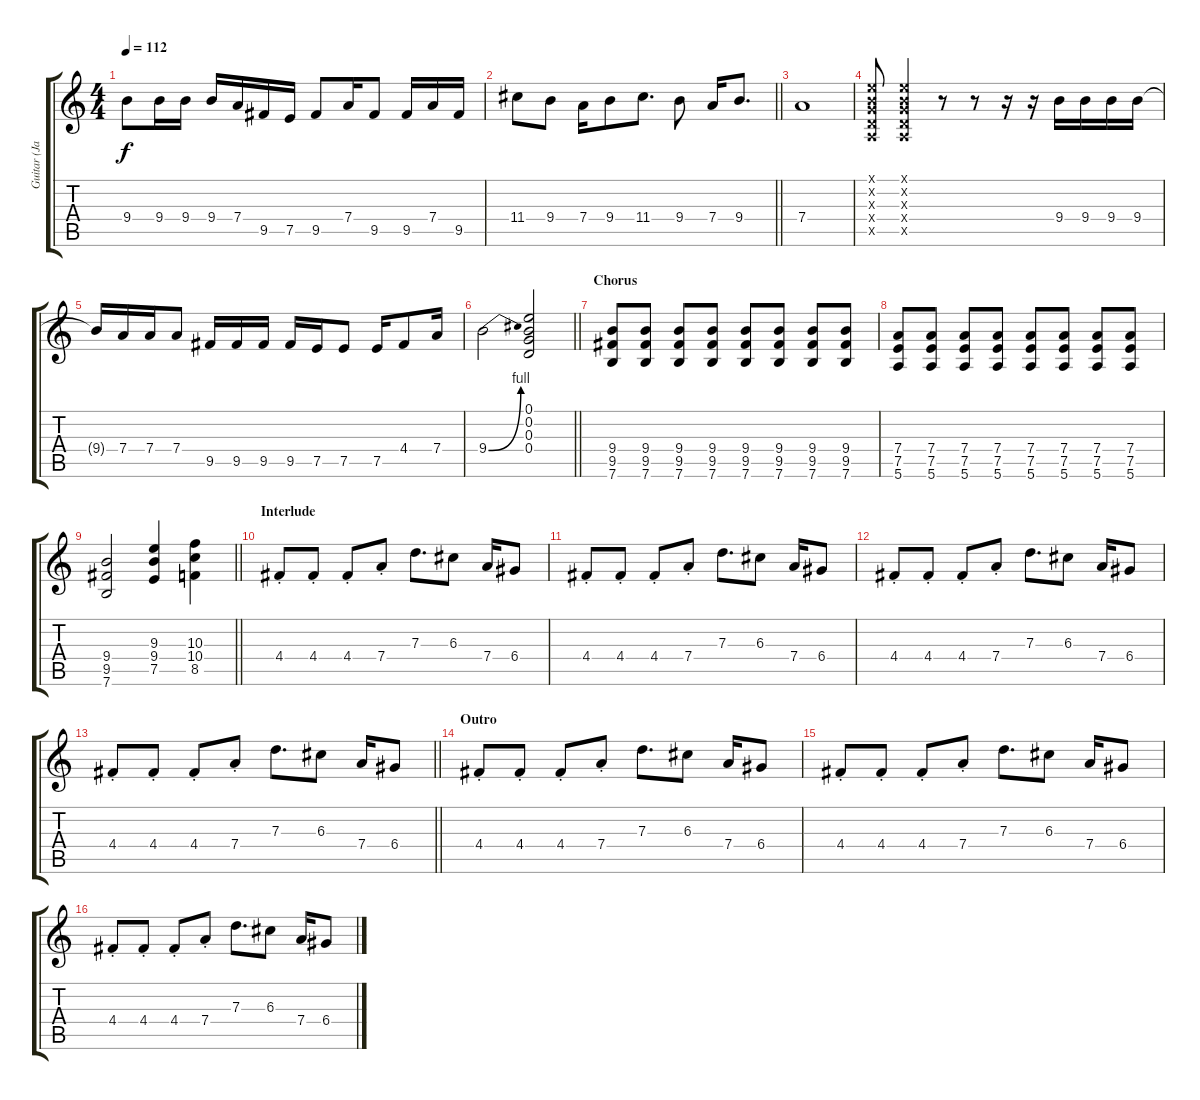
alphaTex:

\track ("Guitar (Jamie)" "Guitar (Ja") {instrument overdrivenguitar}
\staff {score tabs}
\tuning (E4 B3 G3 D3 A2 E2) {hide}
\ts (4 4)
\tempo 112
\clef g2
\ks c
9.4.8{dy f} 9.4.16 9.4.16 9.4.16 7.4.16 9.5.16 7.5.16 9.5.8 7.4.16 9.5.8 9.5.16 7.4.16 9.5.16 |
\barLineRight lightlight
11.4.8 9.4.8 7.4.16 9.4.8 11.4.8{d} 9.4.8 7.4.16 9.4.8{d} |
7.4.1 |
(0.1{x} 0.2{x} 0.3{x} 0.4{x} 0.5{x}).8 (0.1{x} 0.2{x} 0.3{x} 0.4{x} 0.5{x}).4 r.8 r.8 r.16 r.16 9.4.16 9.4.16 9.4.16 9.4.16 |
9.4{t}.16 7.4.16 7.4.16 7.4.8 9.5.16 9.5.16 9.5.16 9.5.16 7.5.16 7.5.8 7.5.16 4.4.8 7.4.16 |
\barLineRight lightlight
9.4{be (bend 0 0 60 4)}.2 (0.1 0.2 0.3 0.4).2 |
\section ("" "Chorus")
(9.4 9.5 7.6).8 (9.4 9.5 7.6).8 (9.4 9.5 7.6).8 (9.4 9.5 7.6).8 (9.4 9.5 7.6).8 (9.4 9.5 7.6).8 (9.4 9.5 7.6).8 (9.4 9.5 7.6).8 |
(7.4 7.5 5.6).8 (7.4 7.5 5.6).8 (7.4 7.5 5.6).8 (7.4 7.5 5.6).8 (7.4 7.5 5.6).8 (7.4 7.5 5.6).8 (7.4 7.5 5.6).8 (7.4 7.5 5.6).8 |
\barLineRight lightlight
(9.4 9.5 7.6).2 (9.3 9.4 7.5).4 (10.3 10.4 8.5).4 |
\section ("" "Interlude")
4.4{st}.8 4.4{st}.8 4.4{st}.8 7.4{st}.8 7.3.8{d} 6.3.8 7.4.16 6.4.8 |
4.4{st}.8 4.4{st}.8 4.4{st}.8 7.4{st}.8 7.3.8{d} 6.3.8 7.4.16 6.4.8 |
4.4{st}.8 4.4{st}.8 4.4{st}.8 7.4{st}.8 7.3.8{d} 6.3.8 7.4.16 6.4.8 |
\barLineRight lightlight
4.4{st}.8 4.4{st}.8 4.4{st}.8 7.4{st}.8 7.3.8{d} 6.3.8 7.4.16 6.4.8 |
\section ("" "Outro")
4.4{st}.8 4.4{st}.8 4.4{st}.8 7.4{st}.8 7.3.8{d} 6.3.8 7.4.16 6.4.8 |
4.4{st}.8 4.4{st}.8 4.4{st}.8 7.4{st}.8 7.3.8{d} 6.3.8 7.4.16 6.4.8 |
4.4{st}.8 4.4{st}.8 4.4{st}.8 7.4{st}.8 7.3.8{d} 6.3.8 7.4.16 6.4.8
